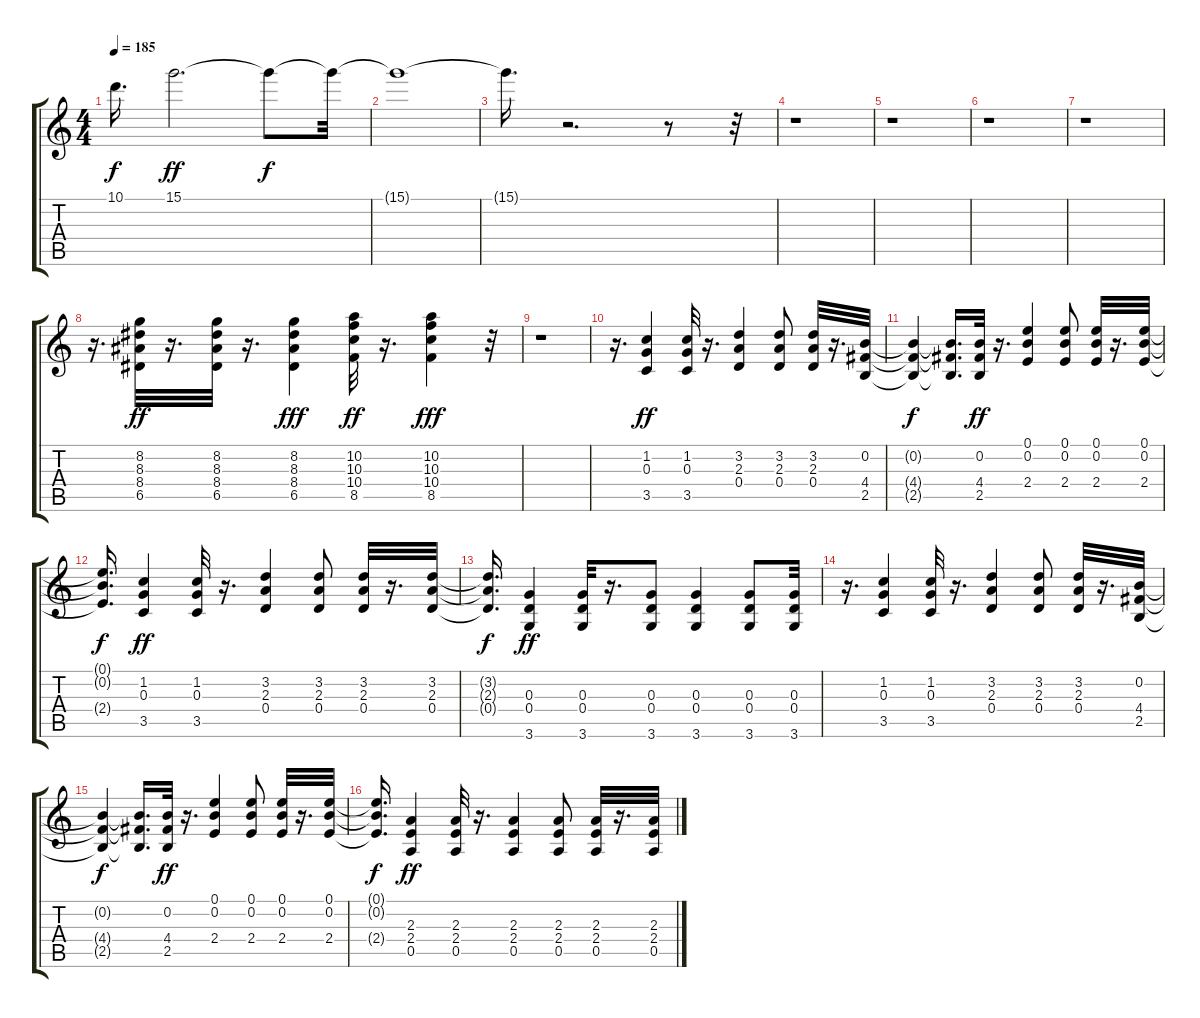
\track "" {instrument overdrivenguitar}
\staff {score tabs}
\tuning (E4 B3 G3 D3 A2 E2) {hide}
\ts (4 4)
\tempo 185
\clef g2
\ks c
10.1{t}.16{d dy f} 15.1.2{d dy ff} 15.1{t}.8{dy f} 15.1{t}.32 |
15.1{t}.1 |
15.1{t}.16{d} r.2{d} r.8 r.32 |
r.1 |
r.1 |
r.1 |
r.1 |
r.16{d} (8.2 8.3 8.4 6.5).32{dy ff} r.16{d} (8.2 8.3 8.4 6.5).32 r.16{d} (8.2 8.3 8.4 6.5).4{dy fff} (10.2 10.3 10.4 8.5).32{dy ff} r.16{d} (10.2 10.3 10.4 8.5).4{dy fff} r.32 |
r.1 |
r.16{d} (1.2 0.3 3.5).4{dy ff} (1.2 0.3 3.5).32 r.16{d} (3.2 2.3 0.4).4 (3.2 2.3 0.4).8 (3.2 2.3 0.4).32 r.16{d} (0.2 4.4 2.5).32 |
(0.2{t} 4.4{t} 2.5{t}).4{dy f} (0.2{t} 4.4{t} 2.5{t}).16{d} (0.2 4.4 2.5).32{dy ff} r.16{d} (0.1 0.2 2.4).4 (0.1 0.2 2.4).8 (0.1 0.2 2.4).32 r.16{d} (0.1 0.2 2.4).32 |
(0.1{t} 0.2{t} 2.4{t}).16{d dy f} (1.2 0.3 3.5).4{dy ff} (1.2 0.3 3.5).32 r.16{d} (3.2 2.3 0.4).4 (3.2 2.3 0.4).8 (3.2 2.3 0.4).32 r.16{d} (3.2 2.3 0.4).32 |
(3.2{t} 2.3{t} 0.4{t}).16{d dy f} (0.3 0.4 3.6).4{dy ff} (0.3 0.4 3.6).32 r.16{d} (0.3 0.4 3.6).8 (0.3 0.4 3.6).4 (0.3 0.4 3.6).8 (0.3 0.4 3.6).32 |
r.16{d} (1.2 0.3 3.5).4 (1.2 0.3 3.5).32 r.16{d} (3.2 2.3 0.4).4 (3.2 2.3 0.4).8 (3.2 2.3 0.4).32 r.16{d} (0.2 4.4 2.5).32 |
(0.2{t} 4.4{t} 2.5{t}).4{dy f} (0.2{t} 4.4{t} 2.5{t}).16{d} (0.2 4.4 2.5).32{dy ff} r.16{d} (0.1 0.2 2.4).4 (0.1 0.2 2.4).8 (0.1 0.2 2.4).32 r.16{d} (0.1 0.2 2.4).32 |
(0.1{t} 0.2{t} 2.4{t}).16{d dy f} (2.3 2.4 0.5).4{dy ff} (2.3 2.4 0.5).32 r.16{d} (2.3 2.4 0.5).4 (2.3 2.4 0.5).8 (2.3 2.4 0.5).32 r.16{d} (2.3 2.4 0.5).32
